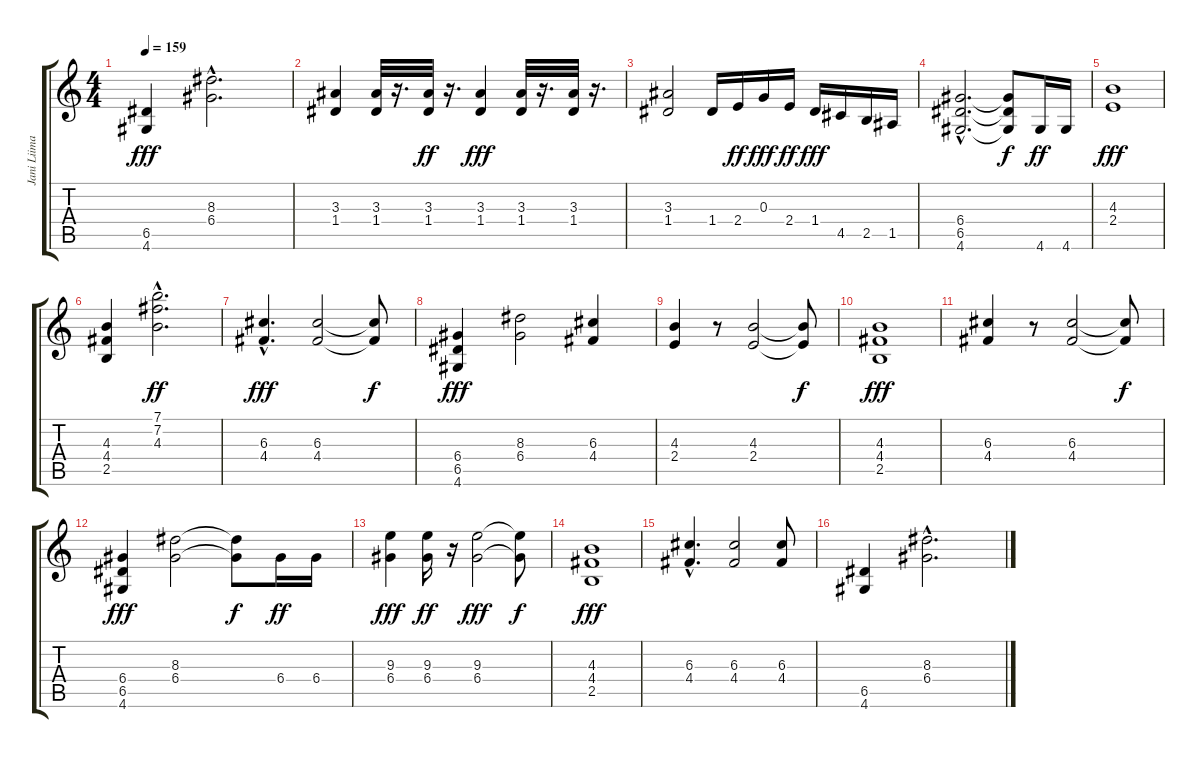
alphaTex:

\track ("Jani Liimatainen" "Jani Liima") {instrument overdrivenguitar}
\staff {score tabs}
\tuning (E4 B3 G3 D3 A2 E2) {hide}
\ts (4 4)
\tempo 159
\clef g2
\ks c
(6.5 4.6).4{dy fff} (8.3{hac} 6.4{hac}).2{d} |
(3.3 1.4).4 (3.3 1.4).32 r.16{d} (3.3 1.4).32{dy ff} r.16{d} (3.3 1.4).4{dy fff} (3.3 1.4).32 r.16{d} (3.3 1.4).32 r.16{d} |
(3.3 1.4).2 1.4.16 2.4.16{dy ff} 0.3.16{dy fff} 2.4.16{dy ff} 1.4.16{dy fff} 4.5.16 2.5.16 1.5.16 |
(6.4{hac} 6.5{hac} 4.6{hac}).2{d} (6.4{t} 6.5{t} 4.6{t}).8{dy f} 4.6.16{dy ff} 4.6.16 |
(4.3 2.4).1{dy fff} |
(4.3 4.4 2.5).4 (7.1{hac} 7.2{hac} 4.3{hac}).2{d dy ff} |
(6.3{hac} 4.4{hac}).4{d dy fff} (6.3 4.4).2 (6.3{t} 4.4{t}).8{dy f} |
(6.4 6.5 4.6).4{dy fff} (8.3 6.4).2 (6.3 4.4).4 |
(4.3 2.4).4 r.8 (4.3 2.4).2 (4.3{t} 2.4{t}).8{dy f} |
(4.3 4.4 2.5).1{dy fff} |
(6.3 4.4).4 r.8 (6.3 4.4).2 (6.3{t} 4.4{t}).8{dy f} |
(6.4 6.5 4.6).4{dy fff} (8.3 6.4).2 (8.3{t} 6.4{t}).8{dy f} 6.4.16{dy ff} 6.4.16 |
(9.3 6.4).4{dy fff} (9.3 6.4).16{dy ff} r.16 (9.3 6.4).2{dy fff} (9.3{t} 6.4{t}).8{dy f} |
(4.3 4.4 2.5).1{dy fff} |
(6.3{hac} 4.4{hac}).4{d} (6.3 4.4).2 (6.3 4.4).8 |
(6.5 4.6).4 (8.3{hac} 6.4{hac}).2{d}
